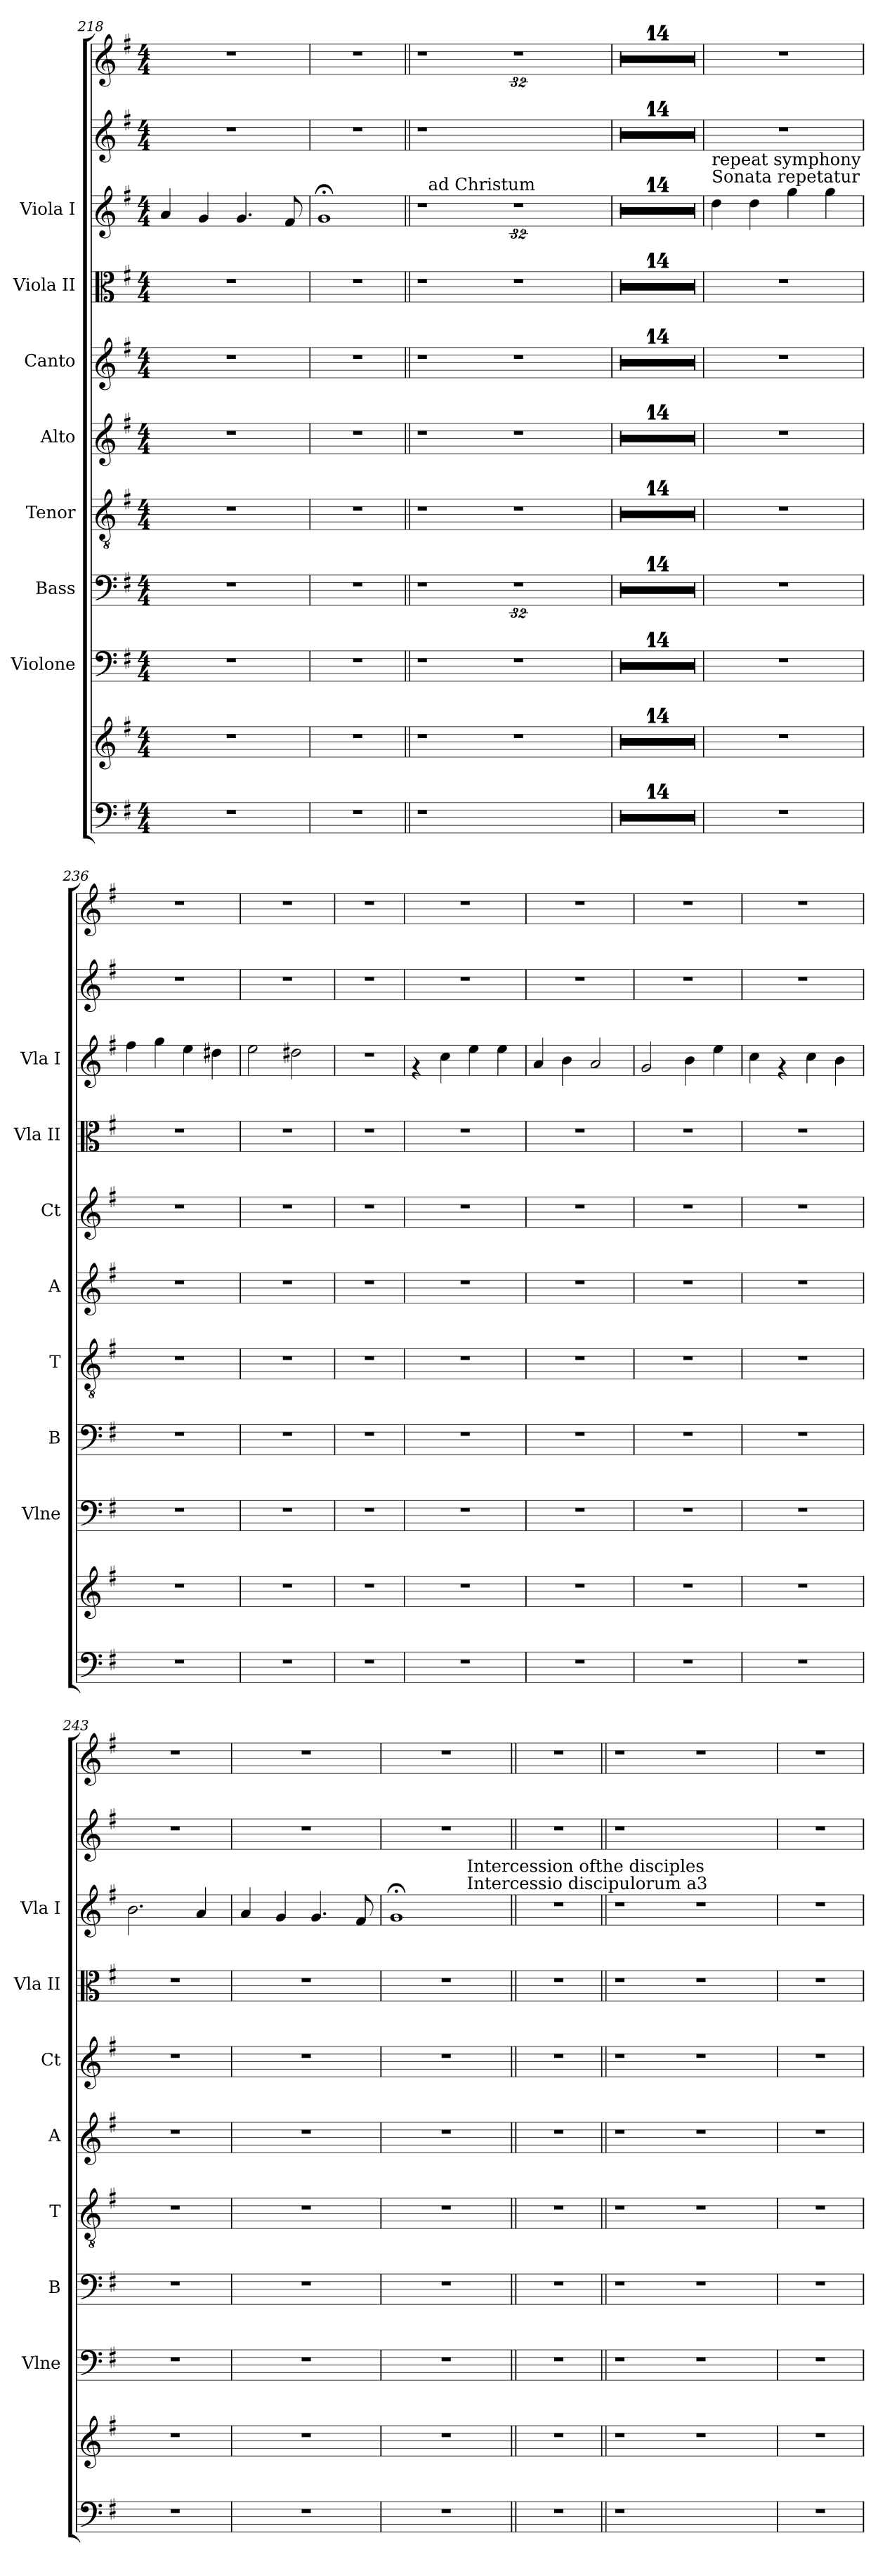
**kern	**kern	**kern	**kern	**kern	**kern	**kern	**kern	**kern	**kern	**kern
*part11	*part10	*part9	*part8	*part7	*part6	*part5	*part4	*part3	*part2	*part1
*staff11	*staff10	*staff9	*staff8	*staff7	*staff6	*staff5	*staff4	*staff3	*staff2	*staff1
*	*	*I"Violone	*I"Bass	*I"Tenor	*I"Alto	*I"Canto	*I"Viola II	*I"Viola I	*	*
*	*	*I'Vlne	*I'B	*I'T	*I'A	*I'Ct	*I'Vla II	*I'Vla I	*	*
*clefF4	*clefG2	*clefF4	*clefF4	*clefGv2	*clefG2	*clefG2	*clefC3	*clefG2	*clefG2	*clefG2
*k[f#]	*k[f#]	*k[f#]	*k[f#]	*k[f#]	*k[f#]	*k[f#]	*k[f#]	*k[f#]	*k[f#]	*k[f#]
*G:	*G:	*G:	*G:	*G:	*G:	*G:	*G:	*G:	*G:	*G:
*M4/4	*M4/4	*M4/4	*M4/4	*M4/4	*M4/4	*M4/4	*M4/4	*M4/4	*M4/4	*M4/4
=218	=218	=218	=218	=218	=218	=218	=218	=218	=218	=218
1r	1r	1r	1r	1r	1r	1r	1r	4a/	1r	1r
.	.	.	.	.	.	.	.	4g/	.	.
.	.	.	.	.	.	.	.	4.g/	.	.
.	.	.	.	.	.	.	.	8f#/	.	.
=219	=219	=219	=219	=219	=219	=219	=219	=219	=219	=219
1r	1r	1r	1r	1r	1r	1r	1r	1g;<	1r	1r
=220||	=220||	=220||	=220||	=220||	=220||	=220||	=220||	=220||	=220||	=220||
!	!	!	!	!	!	!	!	!LO:TX:a:t=Canaanite's entreaty to Christ	!	!
*	*	*	*	*	*	*	*	*^	*	*
1r	1r	1r	1r	1r	1r	1r	1r	1r	32ryy	1r	1r
!	!	!	!	!	!	!	!	!	!LO:TX:a:t=ad Christum	!	!
.	.	.	.	.	.	.	.	.	0ryy	.	.
1ryy	1r	1r	32%33r	1r	1r	1r	1r	32%33r	.	1ryy	32%33r
32ryy	32ryy	32ryy	.	32ryy	32ryy	32ryy	32ryy	.	.	32ryy	.
*	*	*	*	*	*	*	*	*v	*v	*	*
=221	=221	=221	=221	=221	=221	=221	=221	=221	=221	=221
1r	1r	1r	1r	1r	1r	1r	1r	1r	1r	1r
=222	=222	=222	=222	=222	=222	=222	=222	=222	=222	=222
1r	1r	1r	1r	1r	1r	1r	1r	1r	1r	1r
=223	=223	=223	=223	=223	=223	=223	=223	=223	=223	=223
1r	1r	1r	1r	1r	1r	1r	1r	1r	1r	1r
=224	=224	=224	=224	=224	=224	=224	=224	=224	=224	=224
1r	1r	1r	1r	1r	1r	1r	1r	1r	1r	1r
=225	=225	=225	=225	=225	=225	=225	=225	=225	=225	=225
1r	1r	1r	1r	1r	1r	1r	1r	1r	1r	1r
=226	=226	=226	=226	=226	=226	=226	=226	=226	=226	=226
1r	1r	1r	1r	1r	1r	1r	1r	1r	1r	1r
=227	=227	=227	=227	=227	=227	=227	=227	=227	=227	=227
1r	1r	1r	1r	1r	1r	1r	1r	1r	1r	1r
=228	=228	=228	=228	=228	=228	=228	=228	=228	=228	=228
1r	1r	1r	1r	1r	1r	1r	1r	1r	1r	1r
=229	=229	=229	=229	=229	=229	=229	=229	=229	=229	=229
1r	1r	1r	1r	1r	1r	1r	1r	1r	1r	1r
=230	=230	=230	=230	=230	=230	=230	=230	=230	=230	=230
1r	1r	1r	1r	1r	1r	1r	1r	1r	1r	1r
=231	=231	=231	=231	=231	=231	=231	=231	=231	=231	=231
1r	1r	1r	1r	1r	1r	1r	1r	1r	1r	1r
=232	=232	=232	=232	=232	=232	=232	=232	=232	=232	=232
1r	1r	1r	1r	1r	1r	1r	1r	1r	1r	1r
=233	=233	=233	=233	=233	=233	=233	=233	=233	=233	=233
1r	1r	1r	1r	1r	1r	1r	1r	1r	1r	1r
=234	=234	=234	=234	=234	=234	=234	=234	=234	=234	=234
1r	1r	1r	1r	1r	1r	1r	1r	1r	1r	1r
!!LO:PB:g=z
=235	=235	=235	=235	=235	=235	=235	=235	=235	=235	=235
!	!	!	!	!	!	!	!	!LO:TX:a:t=Sonata repetatur	!	!
!	!	!	!	!	!	!	!	!LO:TX:a:t=repeat symphony	!	!
1r	1r	1r	1r	1r	1r	1r	1r	4dd\	1r	1r
.	.	.	.	.	.	.	.	4dd\	.	.
.	.	.	.	.	.	.	.	4gg\	.	.
.	.	.	.	.	.	.	.	4gg\	.	.
=236	=236	=236	=236	=236	=236	=236	=236	=236	=236	=236
1r	1r	1r	1r	1r	1r	1r	1r	4ff#\	1r	1r
.	.	.	.	.	.	.	.	4gg\	.	.
.	.	.	.	.	.	.	.	4ee\	.	.
.	.	.	.	.	.	.	.	4dd#X\	.	.
=237	=237	=237	=237	=237	=237	=237	=237	=237	=237	=237
1r	1r	1r	1r	1r	1r	1r	1r	2ee\	1r	1r
.	.	.	.	.	.	.	.	2dd#X\	.	.
=238	=238	=238	=238	=238	=238	=238	=238	=238	=238	=238
1r	1r	1r	1r	1r	1r	1r	1r	1r	1r	1r
=239	=239	=239	=239	=239	=239	=239	=239	=239	=239	=239
1r	1r	1r	1r	1r	1r	1r	1r	4rf	1r	1r
.	.	.	.	.	.	.	.	4cc\	.	.
.	.	.	.	.	.	.	.	4ee\	.	.
.	.	.	.	.	.	.	.	4ee\	.	.
=240	=240	=240	=240	=240	=240	=240	=240	=240	=240	=240
1r	1r	1r	1r	1r	1r	1r	1r	4a/	1r	1r
.	.	.	.	.	.	.	.	4b\	.	.
.	.	.	.	.	.	.	.	2a/	.	.
=241	=241	=241	=241	=241	=241	=241	=241	=241	=241	=241
1r	1r	1r	1r	1r	1r	1r	1r	2g/	1r	1r
.	.	.	.	.	.	.	.	4b\	.	.
.	.	.	.	.	.	.	.	4ee\	.	.
!!LO:PB:g=z
=242	=242	=242	=242	=242	=242	=242	=242	=242	=242	=242
1r	1r	1r	1r	1r	1r	1r	1r	4cc\	1r	1r
.	.	.	.	.	.	.	.	4rf	.	.
.	.	.	.	.	.	.	.	4cc\	.	.
.	.	.	.	.	.	.	.	4b\	.	.
=243	=243	=243	=243	=243	=243	=243	=243	=243	=243	=243
1r	1r	1r	1r	1r	1r	1r	1r	2.b\	1r	1r
.	.	.	.	.	.	.	.	4a/	.	.
=244	=244	=244	=244	=244	=244	=244	=244	=244	=244	=244
1r	1r	1r	1r	1r	1r	1r	1r	4a/	1r	1r
.	.	.	.	.	.	.	.	4g/	.	.
.	.	.	.	.	.	.	.	4.g/	.	.
.	.	.	.	.	.	.	.	8f#/	.	.
=245	=245	=245	=245	=245	=245	=245	=245	=245	=245	=245
*	*	*	*	*	*	*	*	*^	*	*
1r	1r	1r	1r	1r	1r	1r	1r	1g;<	2ryy	1r	1r
.	.	.	.	.	.	.	.	.	8ryy	.	.
!	!	!	!	!	!	!	!	!	!LO:TX:a:t=Intercessio discipulorum a3	!	!
!	!	!	!	!	!	!	!	!	!LO:TX:a:t=Intercession ofthe disciples	!	!
.	.	.	.	.	.	.	.	.	4.ryy	.	.
*	*	*	*	*	*	*	*	*v	*v	*	*
=246||	=246||	=246||	=246||	=246||	=246||	=246||	=246||	=246||	=246||	=246||
1r	1r	1r	1r	1r	1r	1r	1r	1r	1r	1r
=247||	=247||	=247||	=247||	=247||	=247||	=247||	=247||	=247||	=247||	=247||
1r	1r	1r	1r	1r	1r	1r	1r	1r	1r	1r
1ryy	1r	1r	1r	1r	1r	1r	1r	1r	1ryy	1r
=248	=248	=248	=248	=248	=248	=248	=248	=248	=248	=248
1r	1r	1r	1r	1r	1r	1r	1r	1r	1r	1r
=	=	=	=	=	=	=	=	=	=	=
*-	*-	*-	*-	*-	*-	*-	*-	*-	*-	*-
